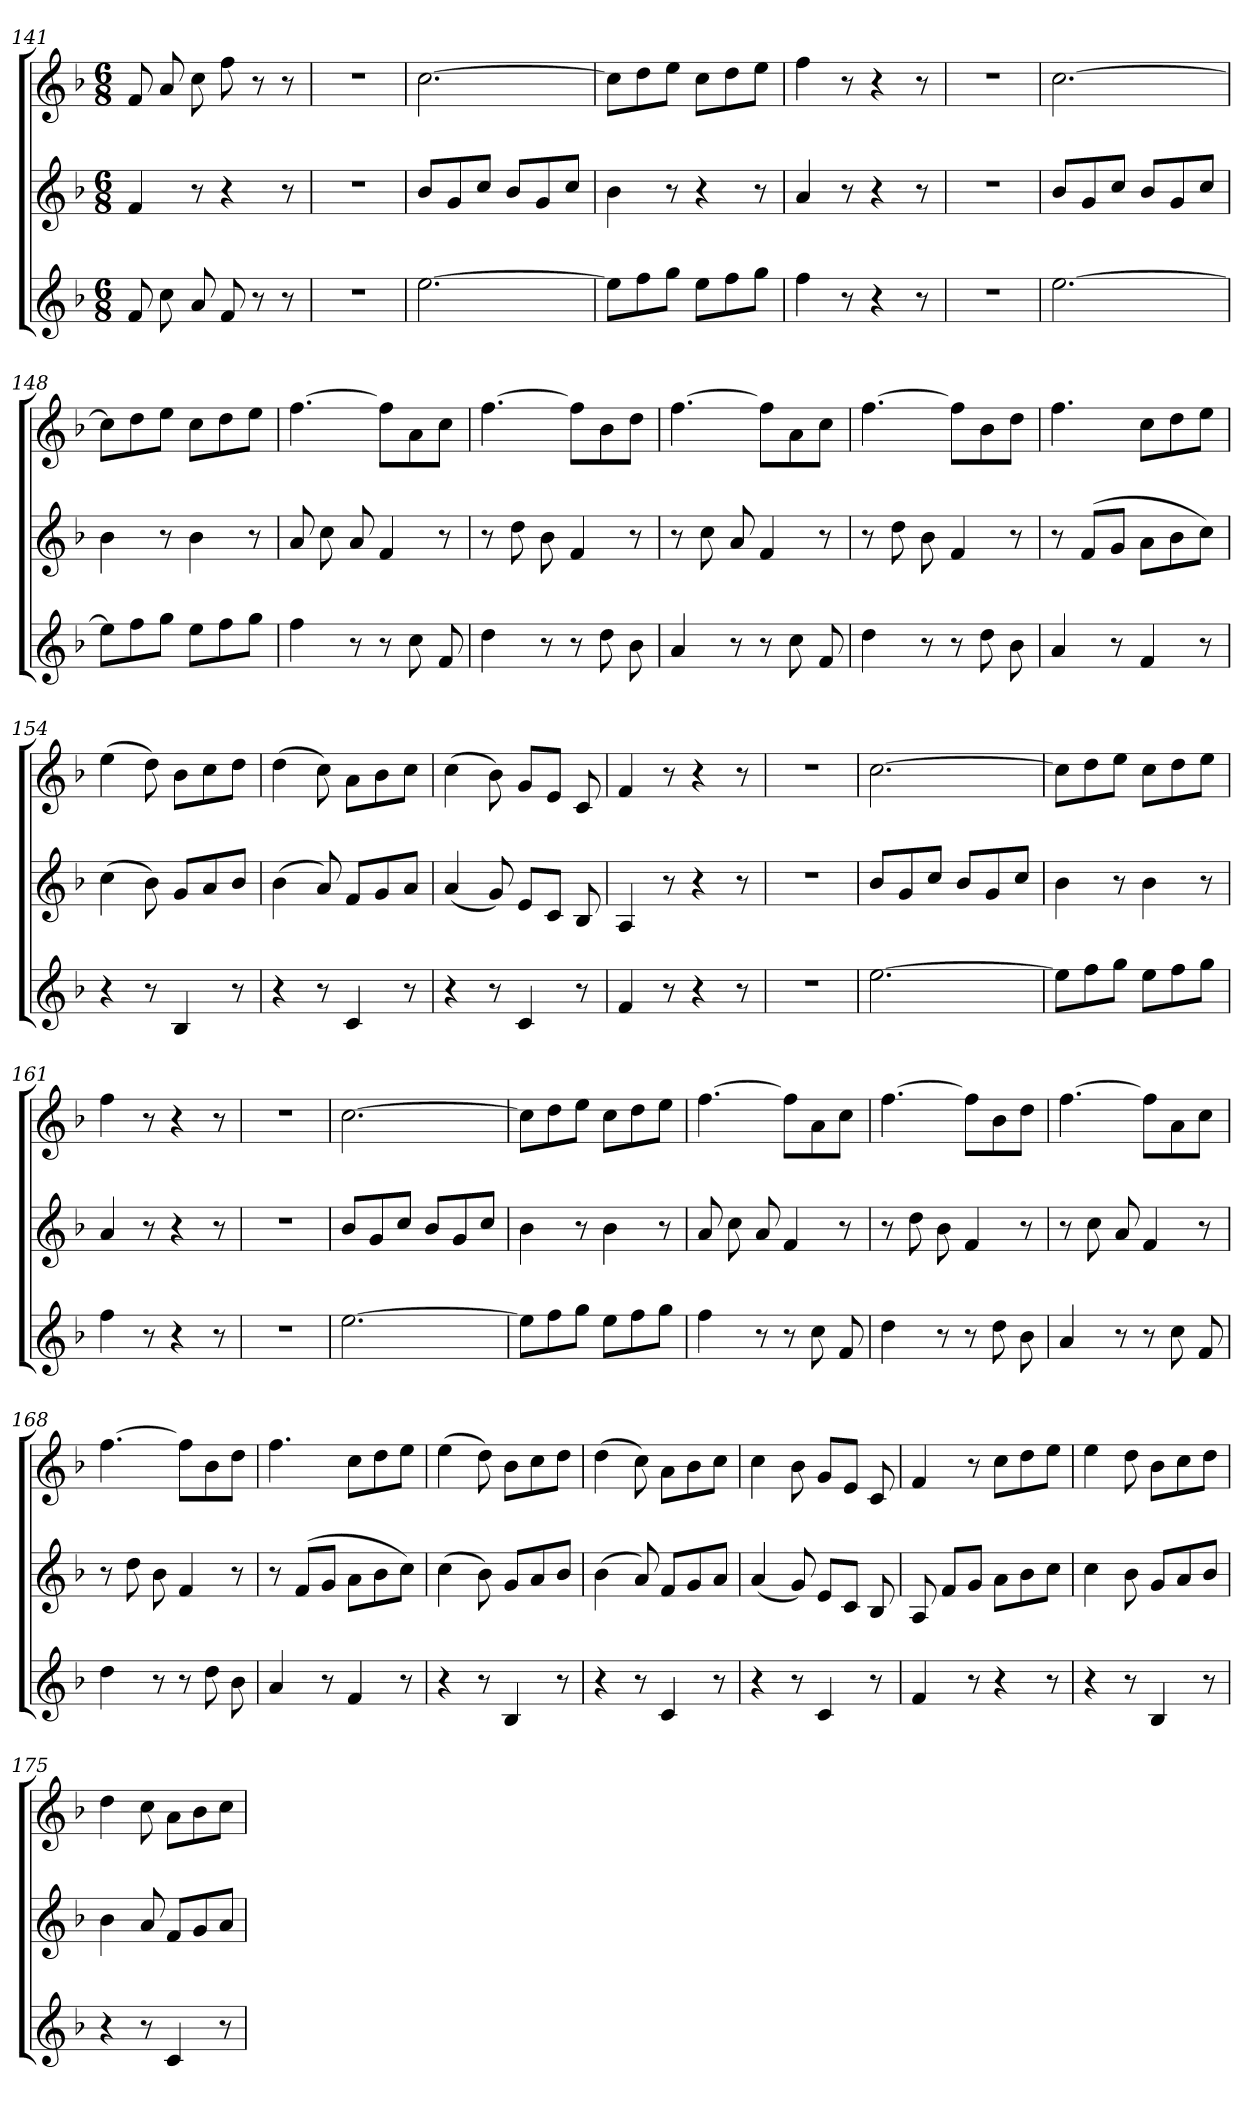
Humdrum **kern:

**kern	**kern	**kern
*part3	*part2	*part1
*staff3	*staff2	*staff1
*clefG2	*clefG2	*clefG2
*k[b-]	*k[b-]	*k[b-]
*F:	*F:	*F:
*M6/8	*M6/8	*M6/8
=141	=141	=141
8f/	4f/	8f/
8cc\	.	8a/
8a/	8r	8cc\
8f/	4r	8ff\
8r	.	8r
8r	8r	8r
!!LO:LB:g=z
=142	=142	=142
!LO:N:vis=2	!LO:N:vis=2	!LO:N:vis=2
2.r	2.r	2.r
=143	=143	=143
[2.ee\	8b-/L	[2.cc\
.	8g/	.
.	8cc/J	.
.	8b-/L	.
.	8g/	.
.	8cc/J	.
=144	=144	=144
8ee\L]	4b-\	8cc\L]
8ff\	.	8dd\
8gg\J	8r	8ee\J
8ee\L	4r	8cc\L
8ff\	.	8dd\
8gg\J	8r	8ee\J
=145	=145	=145
4ff\	4a/	4ff\
8r	8r	8r
4r	4r	4r
8r	8r	8r
=146	=146	=146
!LO:N:vis=2	!LO:N:vis=2	!LO:N:vis=2
2.r	2.r	2.r
=147	=147	=147
[2.ee\	8b-/L	[2.cc\
.	8g/	.
.	8cc/J	.
.	8b-/L	.
.	8g/	.
.	8cc/J	.
=148	=148	=148
8ee\L]	4b-\	8cc\L]
8ff\	.	8dd\
8gg\J	8r	8ee\J
8ee\L	4b-\	8cc\L
8ff\	.	8dd\
8gg\J	8r	8ee\J
!!LO:LB:g=z
=149	=149	=149
4ff\	8a/	[4.ff\
.	8cc\	.
8r	8a/	.
8r	4f/	8ff\L]
8cc\	.	8a\
8f/	8r	8cc\J
=150	=150	=150
4dd\	8r	[4.ff\
.	8dd\	.
8r	8b-\	.
8r	4f/	8ff\L]
8dd\	.	8b-\
8b-\	8r	8dd\J
=151	=151	=151
4a/	8r	[4.ff\
.	8cc\	.
8r	8a/	.
8r	4f/	8ff\L]
8cc\	.	8a\
8f/	8r	8cc\J
=152	=152	=152
4dd\	8r	[4.ff\
.	8dd\	.
8r	8b-\	.
8r	4f/	8ff\L]
8dd\	.	8b-\
8b-\	8r	8dd\J
=153	=153	=153
4a/	8r	4.ff\
.	(>8f/L	.
8r	8g/J	.
4f/	8a\L	8cc\L
.	8b-\	8dd\
8r	8cc\J)	8ee\J
=154	=154	=154
4r	(>4cc\	(>4ee\
8r	8b-\)	8dd\)
4B-/	8g/L	8b-\L
.	8a/	8cc\
8r	8b-/J	8dd\J
!!LO:LB:g=z
=155	=155	=155
4r	(>4b-\	(>4dd\
8r	8a/)	8cc\)
4c/	8f/L	8a\L
.	8g/	8b-\
8r	8a/J	8cc\J
=156	=156	=156
4r	(<4a/	(>4cc\
8r	8g/)	8b-\)
4c/	8e/L	8g/L
.	8c/J	8e/J
8r	8B-/	8c/
=157	=157	=157
4f/	4A/	4f/
8r	8r	8r
4r	4r	4r
8r	8r	8r
=158	=158	=158
!LO:N:vis=2	!LO:N:vis=2	!LO:N:vis=2
2.r	2.r	2.r
=159	=159	=159
[2.ee\	8b-/L	[2.cc\
.	8g/	.
.	8cc/J	.
.	8b-/L	.
.	8g/	.
.	8cc/J	.
=160	=160	=160
8ee\L]	4b-\	8cc\L]
8ff\	.	8dd\
8gg\J	8r	8ee\J
8ee\L	4b-\	8cc\L
8ff\	.	8dd\
8gg\J	8r	8ee\J
=161	=161	=161
4ff\	4a/	4ff\
8r	8r	8r
4r	4r	4r
8r	8r	8r
!!LO:PB:g=z
=162	=162	=162
!LO:N:vis=2	!LO:N:vis=2	!LO:N:vis=2
2.r	2.r	2.r
=163	=163	=163
[2.ee\	8b-/L	[2.cc\
.	8g/	.
.	8cc/J	.
.	8b-/L	.
.	8g/	.
.	8cc/J	.
=164	=164	=164
8ee\L]	4b-\	8cc\L]
8ff\	.	8dd\
8gg\J	8r	8ee\J
8ee\L	4b-\	8cc\L
8ff\	.	8dd\
8gg\J	8r	8ee\J
=165	=165	=165
4ff\	8a/	[4.ff\
.	8cc\	.
8r	8a/	.
8r	4f/	8ff\L]
8cc\	.	8a\
8f/	8r	8cc\J
=166	=166	=166
4dd\	8r	[4.ff\
.	8dd\	.
8r	8b-\	.
8r	4f/	8ff\L]
8dd\	.	8b-\
8b-\	8r	8dd\J
=167	=167	=167
4a/	8r	[4.ff\
.	8cc\	.
8r	8a/	.
8r	4f/	8ff\L]
8cc\	.	8a\
8f/	8r	8cc\J
!!LO:LB:g=z
=168	=168	=168
4dd\	8r	[4.ff\
.	8dd\	.
8r	8b-\	.
8r	4f/	8ff\L]
8dd\	.	8b-\
8b-\	8r	8dd\J
=169	=169	=169
4a/	8r	4.ff\
.	(>8f/L	.
8r	8g/J	.
4f/	8a\L	8cc\L
.	8b-\	8dd\
8r	8cc\J)	8ee\J
=170	=170	=170
4r	(>4cc\	(>4ee\
8r	8b-\)	8dd\)
4B-/	8g/L	8b-\L
.	8a/	8cc\
8r	8b-/J	8dd\J
=171	=171	=171
4r	(>4b-\	(>4dd\
8r	8a/)	8cc\)
4c/	8f/L	8a\L
.	8g/	8b-\
8r	8a/J	8cc\J
=172	=172	=172
4r	(<4a/	4cc\
8r	8g/)	8b-\
4c/	8e/L	8g/L
.	8c/J	8e/J
8r	8B-/	8c/
=173	=173	=173
4f/	8A/	4f/
.	8f/L	.
8r	8g/J	8r
4r	8a\L	8cc\L
.	8b-\	8dd\
8r	8cc\J	8ee\J
!!LO:LB:g=z
=174	=174	=174
4r	4cc\	4ee\
8r	8b-\	8dd\
4B-/	8g/L	8b-\L
.	8a/	8cc\
8r	8b-/J	8dd\J
=175	=175	=175
4r	4b-\	4dd\
8r	8a/	8cc\
4c/	8f/L	8a\L
.	8g/	8b-\
8r	8a/J	8cc\J
=	=	=
*-	*-	*-
